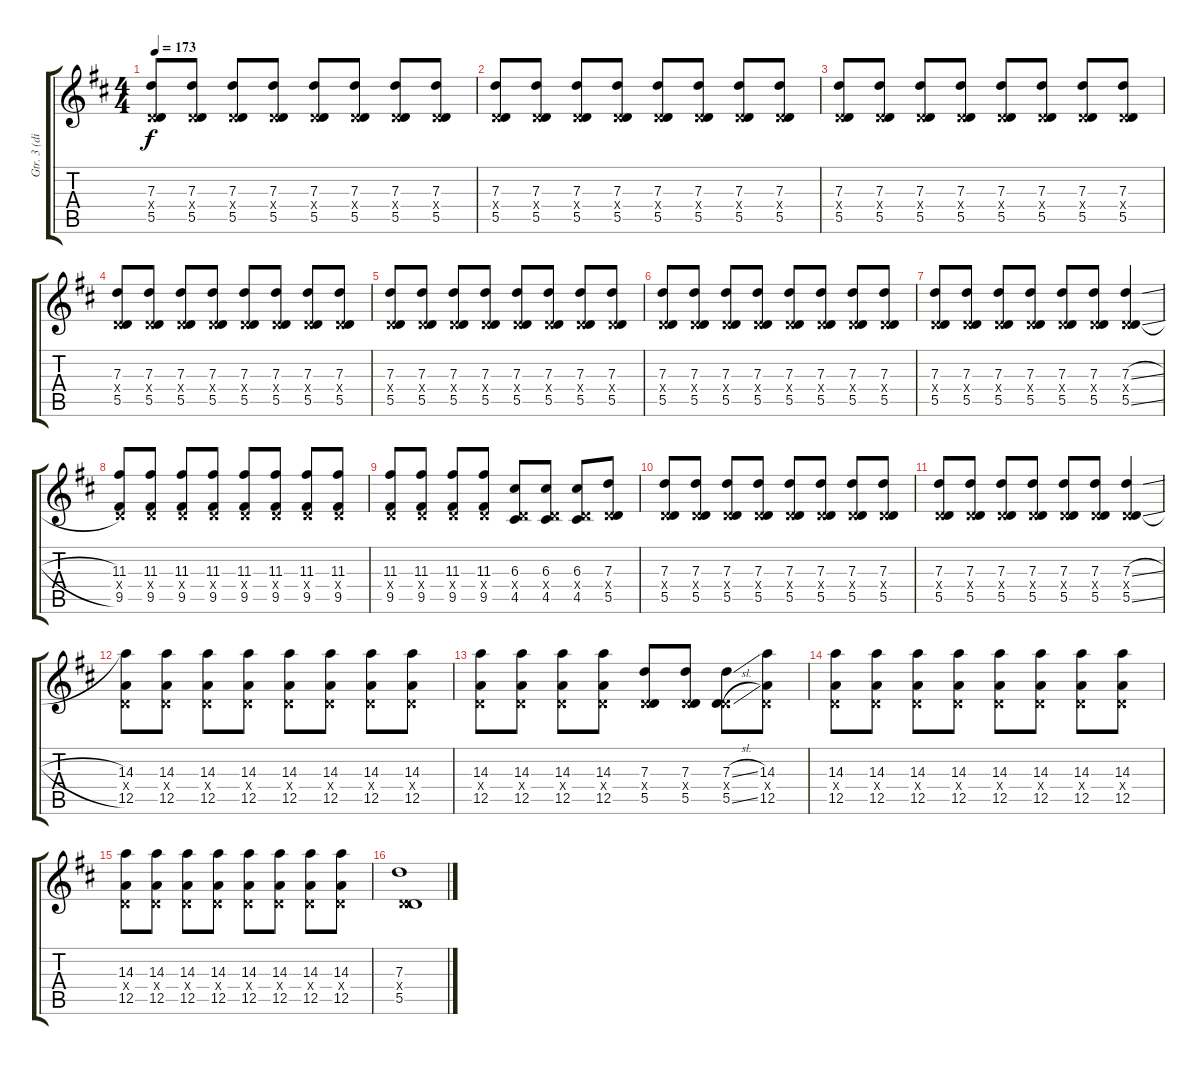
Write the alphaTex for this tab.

\track ("Gtr. 3 (dist.)" "Gtr. 3 (di") {instrument overdrivenguitar}
\staff {score tabs}
\tuning (E4 B3 G3 D3 A2 D2) {hide}
\ts (4 4)
\tempo 173
\clef g2
\ks d
(7.3 0.4{x} 5.5).8{dy f} (7.3 0.4{x} 5.5).8 (7.3 0.4{x} 5.5).8 (7.3 0.4{x} 5.5).8 (7.3 0.4{x} 5.5).8 (7.3 0.4{x} 5.5).8 (7.3 0.4{x} 5.5).8 (7.3 0.4{x} 5.5).8 |
(7.3 0.4{x} 5.5).8 (7.3 0.4{x} 5.5).8 (7.3 0.4{x} 5.5).8 (7.3 0.4{x} 5.5).8 (7.3 0.4{x} 5.5).8 (7.3 0.4{x} 5.5).8 (7.3 0.4{x} 5.5).8 (7.3 0.4{x} 5.5).8 |
(7.3 0.4{x} 5.5).8 (7.3 0.4{x} 5.5).8 (7.3 0.4{x} 5.5).8 (7.3 0.4{x} 5.5).8 (7.3 0.4{x} 5.5).8 (7.3 0.4{x} 5.5).8 (7.3 0.4{x} 5.5).8 (7.3 0.4{x} 5.5).8 |
(7.3 0.4{x} 5.5).8 (7.3 0.4{x} 5.5).8 (7.3 0.4{x} 5.5).8 (7.3 0.4{x} 5.5).8 (7.3 0.4{x} 5.5).8 (7.3 0.4{x} 5.5).8 (7.3 0.4{x} 5.5).8 (7.3 0.4{x} 5.5).8 |
(7.3 0.4{x} 5.5).8 (7.3 0.4{x} 5.5).8 (7.3 0.4{x} 5.5).8 (7.3 0.4{x} 5.5).8 (7.3 0.4{x} 5.5).8 (7.3 0.4{x} 5.5).8 (7.3 0.4{x} 5.5).8 (7.3 0.4{x} 5.5).8 |
(7.3 0.4{x} 5.5).8 (7.3 0.4{x} 5.5).8 (7.3 0.4{x} 5.5).8 (7.3 0.4{x} 5.5).8 (7.3 0.4{x} 5.5).8 (7.3 0.4{x} 5.5).8 (7.3 0.4{x} 5.5).8 (7.3 0.4{x} 5.5).8 |
(7.3 0.4{x} 5.5).8 (7.3 0.4{x} 5.5).8 (7.3 0.4{x} 5.5).8 (7.3 0.4{x} 5.5).8 (7.3 0.4{x} 5.5).8 (7.3 0.4{x} 5.5).8 (7.3{sl} 0.4{x} 5.5{sl}).4 |
(11.3 0.4{x} 9.5).8 (11.3 0.4{x} 9.5).8 (11.3 0.4{x} 9.5).8 (11.3 0.4{x} 9.5).8 (11.3 0.4{x} 9.5).8 (11.3 0.4{x} 9.5).8 (11.3 0.4{x} 9.5).8 (11.3 0.4{x} 9.5).8 |
(11.3 0.4{x} 9.5).8 (11.3 0.4{x} 9.5).8 (11.3 0.4{x} 9.5).8 (11.3 0.4{x} 9.5).8 (6.3 0.4{x} 4.5).8 (6.3 0.4{x} 4.5).8 (6.3 0.4{x} 4.5).8 (7.3 0.4{x} 5.5).8 |
(7.3 0.4{x} 5.5).8 (7.3 0.4{x} 5.5).8 (7.3 0.4{x} 5.5).8 (7.3 0.4{x} 5.5).8 (7.3 0.4{x} 5.5).8 (7.3 0.4{x} 5.5).8 (7.3 0.4{x} 5.5).8 (7.3 0.4{x} 5.5).8 |
(7.3 0.4{x} 5.5).8 (7.3 0.4{x} 5.5).8 (7.3 0.4{x} 5.5).8 (7.3 0.4{x} 5.5).8 (7.3 0.4{x} 5.5).8 (7.3 0.4{x} 5.5).8 (7.3{sl} 0.4{x} 5.5{sl}).4 |
(14.3 0.4{x} 12.5).8 (14.3 0.4{x} 12.5).8 (14.3 0.4{x} 12.5).8 (14.3 0.4{x} 12.5).8 (14.3 0.4{x} 12.5).8 (14.3 0.4{x} 12.5).8 (14.3 0.4{x} 12.5).8 (14.3 0.4{x} 12.5).8 |
(14.3 0.4{x} 12.5).8 (14.3 0.4{x} 12.5).8 (14.3 0.4{x} 12.5).8 (14.3 0.4{x} 12.5).8 (7.3 0.4{x} 5.5).8 (7.3 0.4{x} 5.5).8 (7.3{sl} 0.4{x} 5.5{sl}).8 (14.3 0.4{x} 12.5).8 |
(14.3 0.4{x} 12.5).8 (14.3 0.4{x} 12.5).8 (14.3 0.4{x} 12.5).8 (14.3 0.4{x} 12.5).8 (14.3 0.4{x} 12.5).8 (14.3 0.4{x} 12.5).8 (14.3 0.4{x} 12.5).8 (14.3 0.4{x} 12.5).8 |
(14.3 0.4{x} 12.5).8 (14.3 0.4{x} 12.5).8 (14.3 0.4{x} 12.5).8 (14.3 0.4{x} 12.5).8 (14.3 0.4{x} 12.5).8 (14.3 0.4{x} 12.5).8 (14.3 0.4{x} 12.5).8 (14.3 0.4{x} 12.5).8 |
(7.3 0.4{x} 5.5).1
